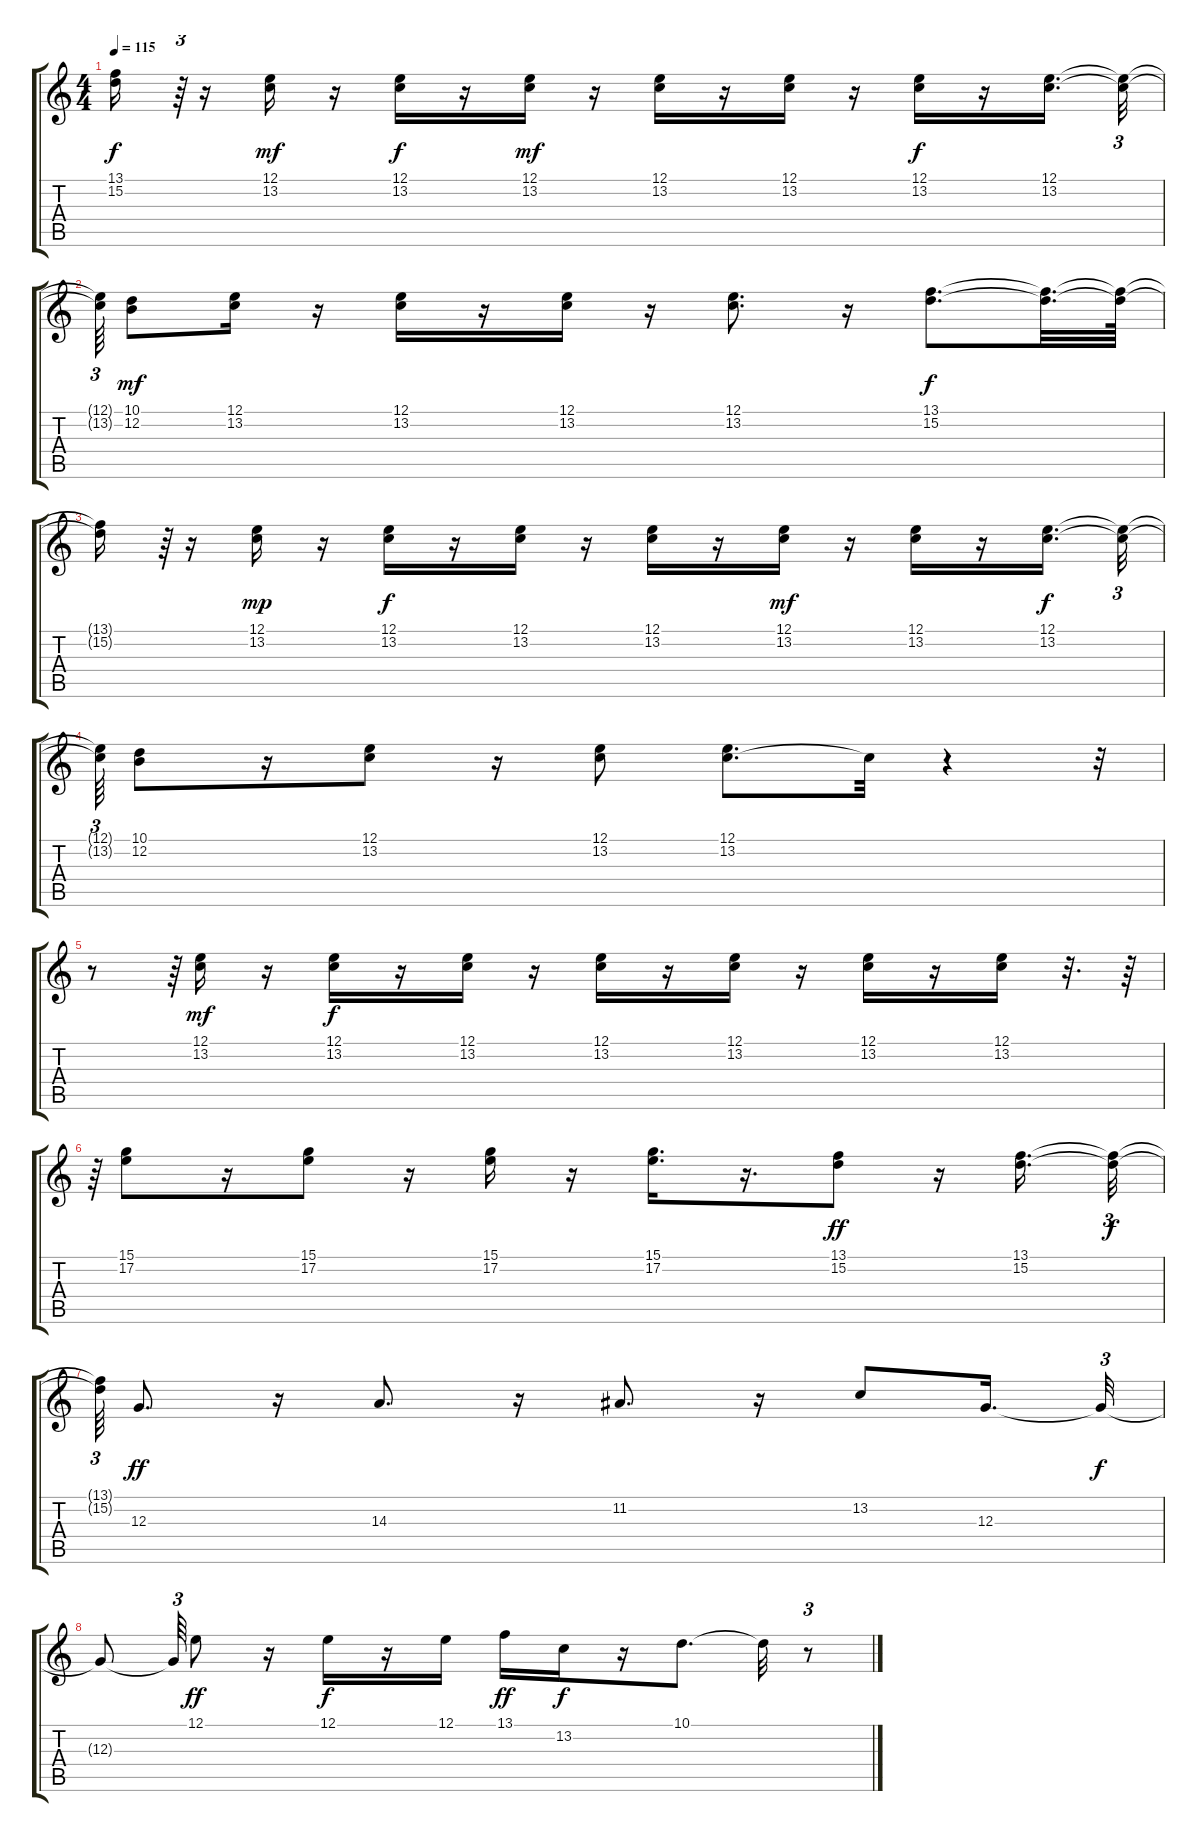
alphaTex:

\track "" {instrument vibraphone}
\staff {score tabs}
\tuning (E4 B3 G3 D3 A2 E2) {hide}
\ts (4 4)
\tempo 115
\clef g2
\ks c
(13.1{t} 15.2{t}).16{dy f} r.64{tu (3 2)} r.16 (12.1 13.2).16{dy mf} r.16 (12.1 13.2).16{dy f} r.16 (12.1 13.2).16{dy mf} r.16 (12.1 13.2).16 r.16 (12.1 13.2).16 r.16 (12.1 13.2).16{dy f} r.16 (12.1 13.2).16{d} (12.1{t} 13.2{t}).32{tu (3 2)} |
(12.1{t} 13.2{t}).64{tu (3 2)} (10.1 12.2).8{dy mf} (12.1 13.2).16 r.16 (12.1 13.2).16 r.16 (12.1 13.2).16 r.16 (12.1 13.2).8{d} r.16 (13.1 15.2).8{d dy f} (13.1{t} 15.2{t}).32{d} (13.1{t} 15.2{t}).64 |
(13.1{t} 15.2{t}).16 r.64{tu (3 2)} r.16 (12.1 13.2).16{dy mp} r.16 (12.1 13.2).16{dy f} r.16 (12.1 13.2).16 r.16 (12.1 13.2).16 r.16 (12.1 13.2).16{dy mf} r.16 (12.1 13.2).16 r.16 (12.1 13.2).16{d dy f} (12.1{t} 13.2{t}).32{tu (3 2)} |
(12.1{t} 13.2{t}).64{tu (3 2)} (10.1 12.2).8 r.16 (12.1 13.2).8 r.16 (12.1 13.2).8 (12.1 13.2).8{d} 13.2{t}.32 r.4 r.32{tu (3 2)} |
r.8 r.64{tu (3 2)} (12.1 13.2).16{dy mf} r.16 (12.1 13.2).16{dy f} r.16 (12.1 13.2).16 r.16 (12.1 13.2).16 r.16 (12.1 13.2).16 r.16 (12.1 13.2).16 r.16 (12.1 13.2).16 r.32{d} r.64 |
r.64{tu (3 2)} (15.1 17.2).8 r.16 (15.1 17.2).8 r.16 (15.1 17.2).16 r.16 (15.1 17.2).16{d} r.16{d} (13.1 15.2).8{dy ff} r.16 (13.1 15.2).16{d} (13.1{t} 15.2{t}).32{tu (3 2) dy f} |
(13.1{t} 15.2{t}).64{tu (3 2)} 12.3.8{d dy ff} r.16 14.3.8{d} r.16 11.2.8{d} r.16 13.2.8 12.3.16{d} 12.3{t}.32{tu (3 2) dy f} |
12.3{t}.8 12.3{t}.64{tu (3 2)} 12.1.8{dy ff} r.16 12.1.16{dy f} r.16 12.1.16 13.1.16{dy ff} 13.2.16{dy f} r.16 10.1.8{d} 10.1{t}.32 r.8{tu (3 2)}
